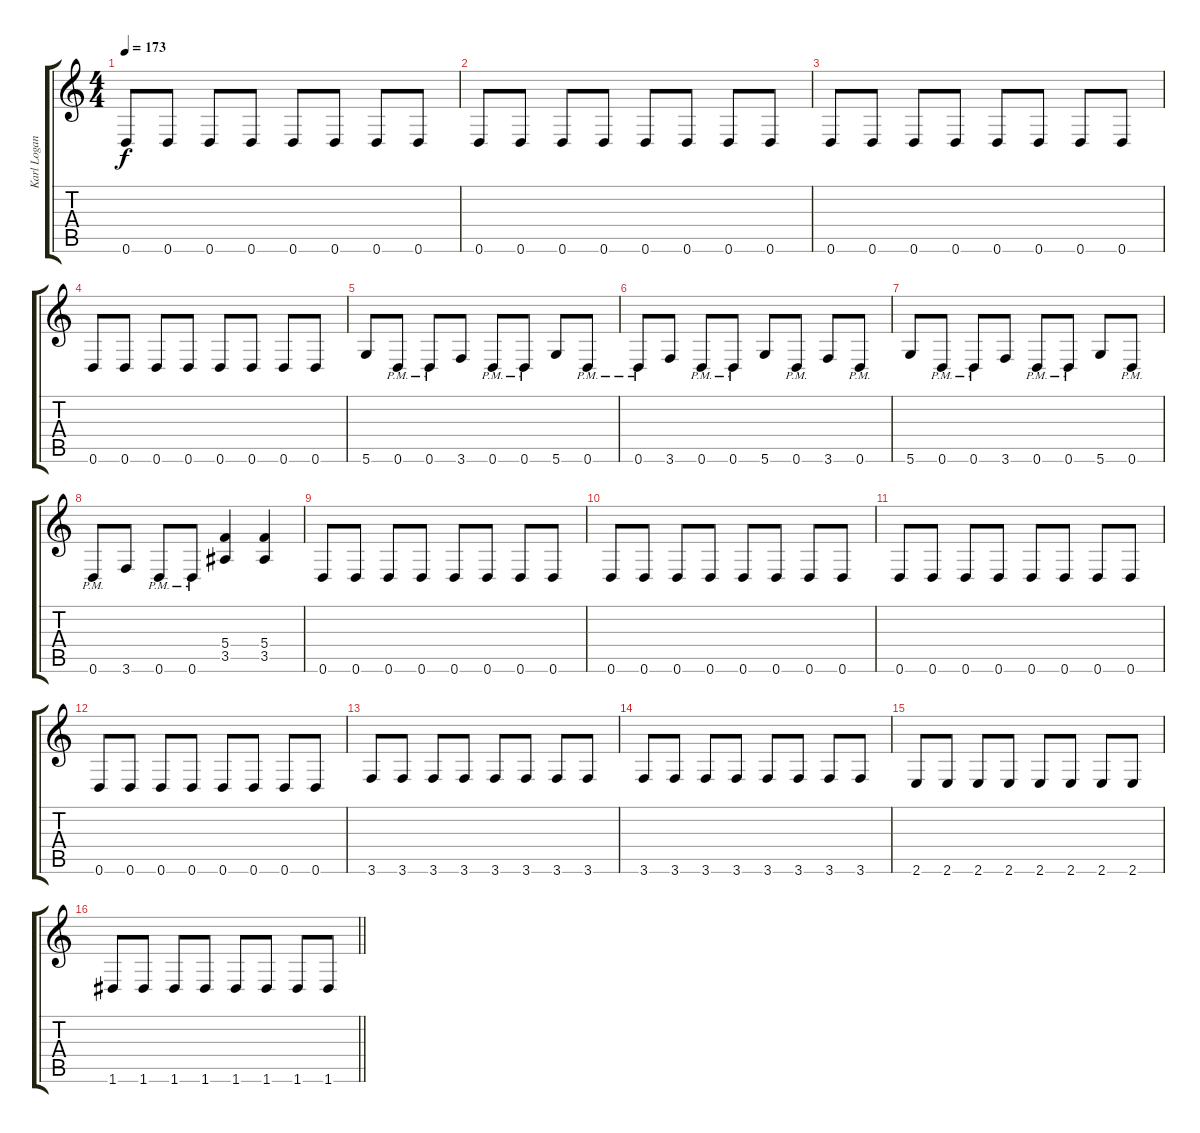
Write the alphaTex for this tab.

\track ("Karl Logan" "Karl Logan") {instrument distortionguitar}
\staff {score tabs}
\tuning (D4 A3 F3 C3 G2 D2) {hide}
\ts (4 4)
\tempo 173
\clef g2
\ks c
0.6.8{dy f} 0.6.8 0.6.8 0.6.8 0.6.8 0.6.8 0.6.8 0.6.8 |
0.6.8 0.6.8 0.6.8 0.6.8 0.6.8 0.6.8 0.6.8 0.6.8 |
0.6.8 0.6.8 0.6.8 0.6.8 0.6.8 0.6.8 0.6.8 0.6.8 |
0.6.8 0.6.8 0.6.8 0.6.8 0.6.8 0.6.8 0.6.8 0.6.8 |
5.6.8 0.6{pm}.8 0.6{pm}.8 3.6.8 0.6{pm}.8 0.6{pm}.8 5.6.8 0.6{pm}.8 |
0.6{pm}.8 3.6.8 0.6{pm}.8 0.6{pm}.8 5.6.8 0.6{pm}.8 3.6.8 0.6{pm}.8 |
5.6.8 0.6{pm}.8 0.6{pm}.8 3.6.8 0.6{pm}.8 0.6{pm}.8 5.6.8 0.6{pm}.8 |
0.6{pm}.8 3.6.8 0.6{pm}.8 0.6{pm}.8 (5.4 3.5).4 (5.4 3.5).4 |
0.6.8 0.6.8 0.6.8 0.6.8 0.6.8 0.6.8 0.6.8 0.6.8 |
0.6.8 0.6.8 0.6.8 0.6.8 0.6.8 0.6.8 0.6.8 0.6.8 |
0.6.8 0.6.8 0.6.8 0.6.8 0.6.8 0.6.8 0.6.8 0.6.8 |
0.6.8 0.6.8 0.6.8 0.6.8 0.6.8 0.6.8 0.6.8 0.6.8 |
3.6.8 3.6.8 3.6.8 3.6.8 3.6.8 3.6.8 3.6.8 3.6.8 |
3.6.8 3.6.8 3.6.8 3.6.8 3.6.8 3.6.8 3.6.8 3.6.8 |
2.6.8 2.6.8 2.6.8 2.6.8 2.6.8 2.6.8 2.6.8 2.6.8 |
\barLineRight lightlight
1.6.8 1.6.8 1.6.8 1.6.8 1.6.8 1.6.8 1.6.8 1.6.8
